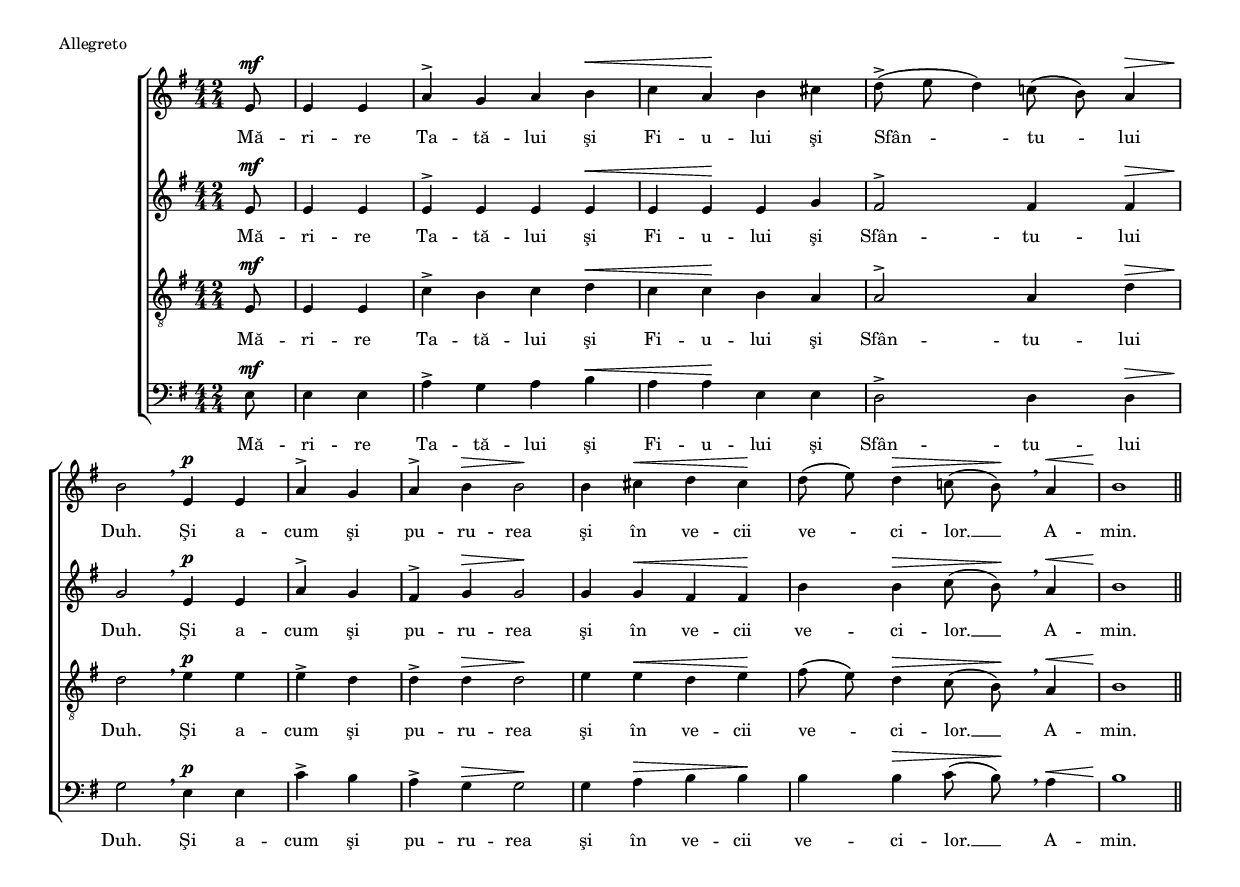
\version "2.19.80"
\include "defines.ly"
midiTempo = 
  \midi {
    \tempo 4 = 140
    }


\include "preamble.ly"

\header {
  meter = "Allegreto"
}

global = {
  \globalPreamble
  \key g \major
  \override Staff.TimeSignature.stencil = #ly:text-interface::print
  \override Staff.TimeSignature.text = #mixedTimeSigMarkup
  \time 2/4
}

sopWords = \lyricmode {
  Mă -- ri -- re Ta -- tă -- lui şi Fi -- u -- lui şi Sfân -- tu -- lui Duh.
  Şi a -- cum şi pu -- ru -- rea şi în ve -- cii ve -- ci -- lor. __ A -- min.
}

altoWords = \sopWords
tenorWords = \sopWords
bassWords = \sopWords

sopMusic = \relative c' {
  \cadenzaOn

  % Mărire Tatălui şi Fiului şi Sfântului Duh.
  e8^\mf \bar "|"
  e4 e \bar "|"
  a^\accent g a b^\< \bar "|"
  c a\! b cis \bar "|"
  d8(^\accent e d4) c8( b) a4^\> \bar "|"
  b2\! \breathe

  % Şi acum şi pururea şi în vecii vecilor, amin.
  e,4^\p e \bar "|"
  a^\accent g \bar "|"
  a^\accent b^\> b2\! \bar "|"
  b4 cis^\< d cis\! \bar "|"
  d8( e) d4^\> c8( b)\! \breathe a4^\< \bar "|"
  b1\! \bar "||"
}

altoMusic = \relative c' {
  \cadenzaOn

  % Mărire Tatălui şi Fiului şi Sfântului Duh.
  e8^\mf
  e4 e
  e^\accent e e e^\<
  e e\! e g
  fis2^\accent fis4 fis^\>
  g2\! \breathe

  % Şi acum şi pururea şi în vecii vecilor, amin.
  e4^\p e
  a^\accent g
  fis^\accent g^\> g2\!
  g4 g^\< fis fis\!
  b b^\> c8( b)\! \breathe a4^\<
  b1\!
}

tenorMusic = \relative c' {
  \cadenzaOn

  % Mărire Tatălui şi Fiului şi Sfântului Duh.
  e,8^\mf
  e4 e
  c'^\accent b c d^\<
  c c\! b a
  a2^\accent a4 d^\>
  d2\! \breathe

  % Şi acum şi pururea şi în vecii vecilor, amin.
  e4^\p e
  e^\accent d
  d^\accent d^\> d2\!
  e4 e^\< d e\!
  fis8( e) d4^\> c8( b)\! \breathe a4^\<
  b1\!
}

bassMusic = \relative c' {
  \cadenzaOn
  % Mărire Tatălui şi Fiului şi Sfântului Duh.
  e,8^\mf
  e4 e
  a^\accent g a b^\<
  a a\! e e
  d2^\accent d4 d^\>
  g2\! \breathe

  % Şi acum şi pururea şi în vecii vecilor, amin.
  e4^\p e
  c'^\accent b
  a^\accent g^\> g2\!
  g4 a^\> b b\!
  b b^\> c8( b)\! \breathe a4^\<
  b1\!
}

\include "four-staves.ly"
